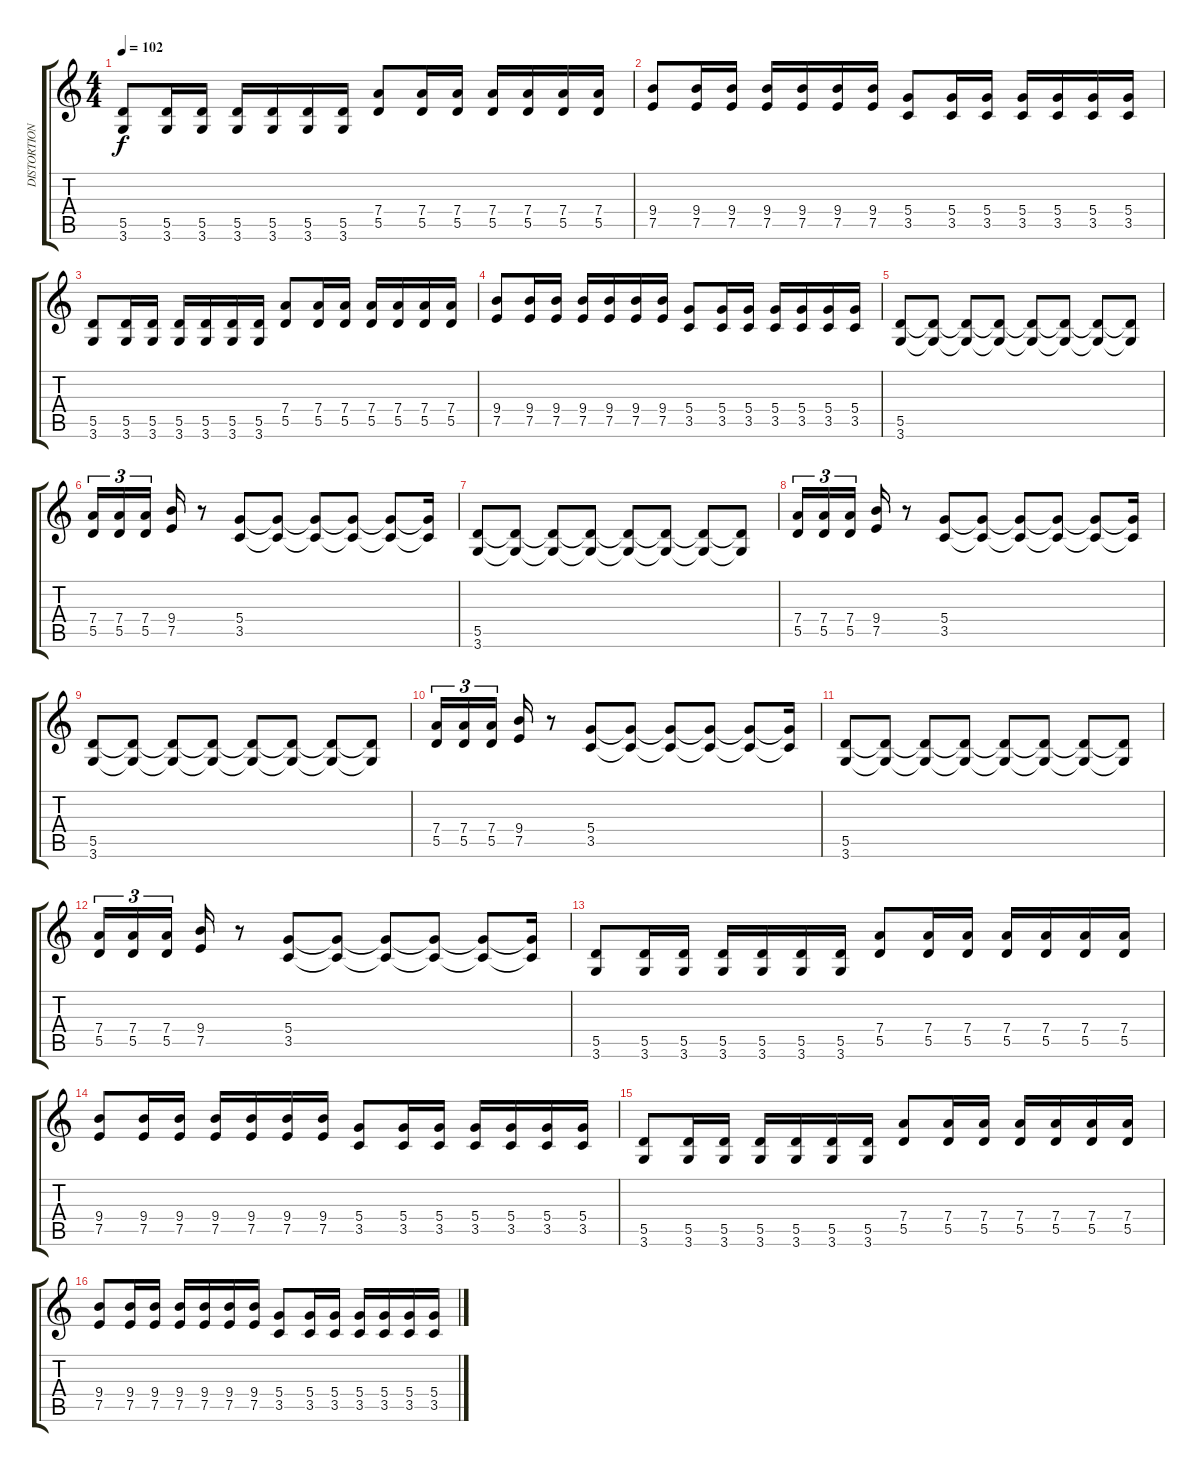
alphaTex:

\track ("DISTORTION GUITAR" "DISTORTION") {instrument distortionguitar}
\staff {score tabs}
\tuning (E4 B3 G3 D3 A2 E2) {hide}
\ts (4 4)
\tempo 102
\clef g2
\ks c
(5.5 3.6).8{dy f} (5.5 3.6).16 (5.5 3.6).16 (5.5 3.6).16 (5.5 3.6).16 (5.5 3.6).16 (5.5 3.6).16 (7.4 5.5).8 (7.4 5.5).16 (7.4 5.5).16 (7.4 5.5).16 (7.4 5.5).16 (7.4 5.5).16 (7.4 5.5).16 |
(9.4 7.5).8 (9.4 7.5).16 (9.4 7.5).16 (9.4 7.5).16 (9.4 7.5).16 (9.4 7.5).16 (9.4 7.5).16 (5.4 3.5).8 (5.4 3.5).16 (5.4 3.5).16 (5.4 3.5).16 (5.4 3.5).16 (5.4 3.5).16 (5.4 3.5).16 |
(5.5 3.6).8 (5.5 3.6).16 (5.5 3.6).16 (5.5 3.6).16 (5.5 3.6).16 (5.5 3.6).16 (5.5 3.6).16 (7.4 5.5).8 (7.4 5.5).16 (7.4 5.5).16 (7.4 5.5).16 (7.4 5.5).16 (7.4 5.5).16 (7.4 5.5).16 |
(9.4 7.5).8 (9.4 7.5).16 (9.4 7.5).16 (9.4 7.5).16 (9.4 7.5).16 (9.4 7.5).16 (9.4 7.5).16 (5.4 3.5).8 (5.4 3.5).16 (5.4 3.5).16 (5.4 3.5).16 (5.4 3.5).16 (5.4 3.5).16 (5.4 3.5).16 |
(5.5 3.6).8 (5.5{t} 3.6{t}).8 (5.5{t} 3.6{t}).8 (5.5{t} 3.6{t}).8 (5.5{t} 3.6{t}).8 (5.5{t} 3.6{t}).8 (5.5{t} 3.6{t}).8 (5.5{t} 3.6{t}).8 |
(7.4 5.5).16{tu (3 2)} (7.4 5.5).16{tu (3 2)} (7.4 5.5).16{tu (3 2) beam splitsecondary} (9.4 7.5).16 r.8 (5.4 3.5).8 (5.4{t} 3.5{t}).8 (5.4{t} 3.5{t}).8 (5.4{t} 3.5{t}).8 (5.4{t} 3.5{t}).8 (5.4{t} 3.5{t}).16 |
(5.5 3.6).8 (5.5{t} 3.6{t}).8 (5.5{t} 3.6{t}).8 (5.5{t} 3.6{t}).8 (5.5{t} 3.6{t}).8 (5.5{t} 3.6{t}).8 (5.5{t} 3.6{t}).8 (5.5{t} 3.6{t}).8 |
(7.4 5.5).16{tu (3 2)} (7.4 5.5).16{tu (3 2)} (7.4 5.5).16{tu (3 2) beam splitsecondary} (9.4 7.5).16 r.8 (5.4 3.5).8 (5.4{t} 3.5{t}).8 (5.4{t} 3.5{t}).8 (5.4{t} 3.5{t}).8 (5.4{t} 3.5{t}).8 (5.4{t} 3.5{t}).16 |
(5.5 3.6).8 (5.5{t} 3.6{t}).8 (5.5{t} 3.6{t}).8 (5.5{t} 3.6{t}).8 (5.5{t} 3.6{t}).8 (5.5{t} 3.6{t}).8 (5.5{t} 3.6{t}).8 (5.5{t} 3.6{t}).8 |
(7.4 5.5).16{tu (3 2)} (7.4 5.5).16{tu (3 2)} (7.4 5.5).16{tu (3 2) beam splitsecondary} (9.4 7.5).16 r.8 (5.4 3.5).8 (5.4{t} 3.5{t}).8 (5.4{t} 3.5{t}).8 (5.4{t} 3.5{t}).8 (5.4{t} 3.5{t}).8 (5.4{t} 3.5{t}).16 |
(5.5 3.6).8 (5.5{t} 3.6{t}).8 (5.5{t} 3.6{t}).8 (5.5{t} 3.6{t}).8 (5.5{t} 3.6{t}).8 (5.5{t} 3.6{t}).8 (5.5{t} 3.6{t}).8 (5.5{t} 3.6{t}).8 |
(7.4 5.5).16{tu (3 2)} (7.4 5.5).16{tu (3 2)} (7.4 5.5).16{tu (3 2) beam splitsecondary} (9.4 7.5).16 r.8 (5.4 3.5).8 (5.4{t} 3.5{t}).8 (5.4{t} 3.5{t}).8 (5.4{t} 3.5{t}).8 (5.4{t} 3.5{t}).8 (5.4{t} 3.5{t}).16 |
(5.5 3.6).8 (5.5 3.6).16 (5.5 3.6).16 (5.5 3.6).16 (5.5 3.6).16 (5.5 3.6).16 (5.5 3.6).16 (7.4 5.5).8 (7.4 5.5).16 (7.4 5.5).16 (7.4 5.5).16 (7.4 5.5).16 (7.4 5.5).16 (7.4 5.5).16 |
(9.4 7.5).8 (9.4 7.5).16 (9.4 7.5).16 (9.4 7.5).16 (9.4 7.5).16 (9.4 7.5).16 (9.4 7.5).16 (5.4 3.5).8 (5.4 3.5).16 (5.4 3.5).16 (5.4 3.5).16 (5.4 3.5).16 (5.4 3.5).16 (5.4 3.5).16 |
(5.5 3.6).8 (5.5 3.6).16 (5.5 3.6).16 (5.5 3.6).16 (5.5 3.6).16 (5.5 3.6).16 (5.5 3.6).16 (7.4 5.5).8 (7.4 5.5).16 (7.4 5.5).16 (7.4 5.5).16 (7.4 5.5).16 (7.4 5.5).16 (7.4 5.5).16 |
(9.4 7.5).8 (9.4 7.5).16 (9.4 7.5).16 (9.4 7.5).16 (9.4 7.5).16 (9.4 7.5).16 (9.4 7.5).16 (5.4 3.5).8 (5.4 3.5).16 (5.4 3.5).16 (5.4 3.5).16 (5.4 3.5).16 (5.4 3.5).16 (5.4 3.5).16
